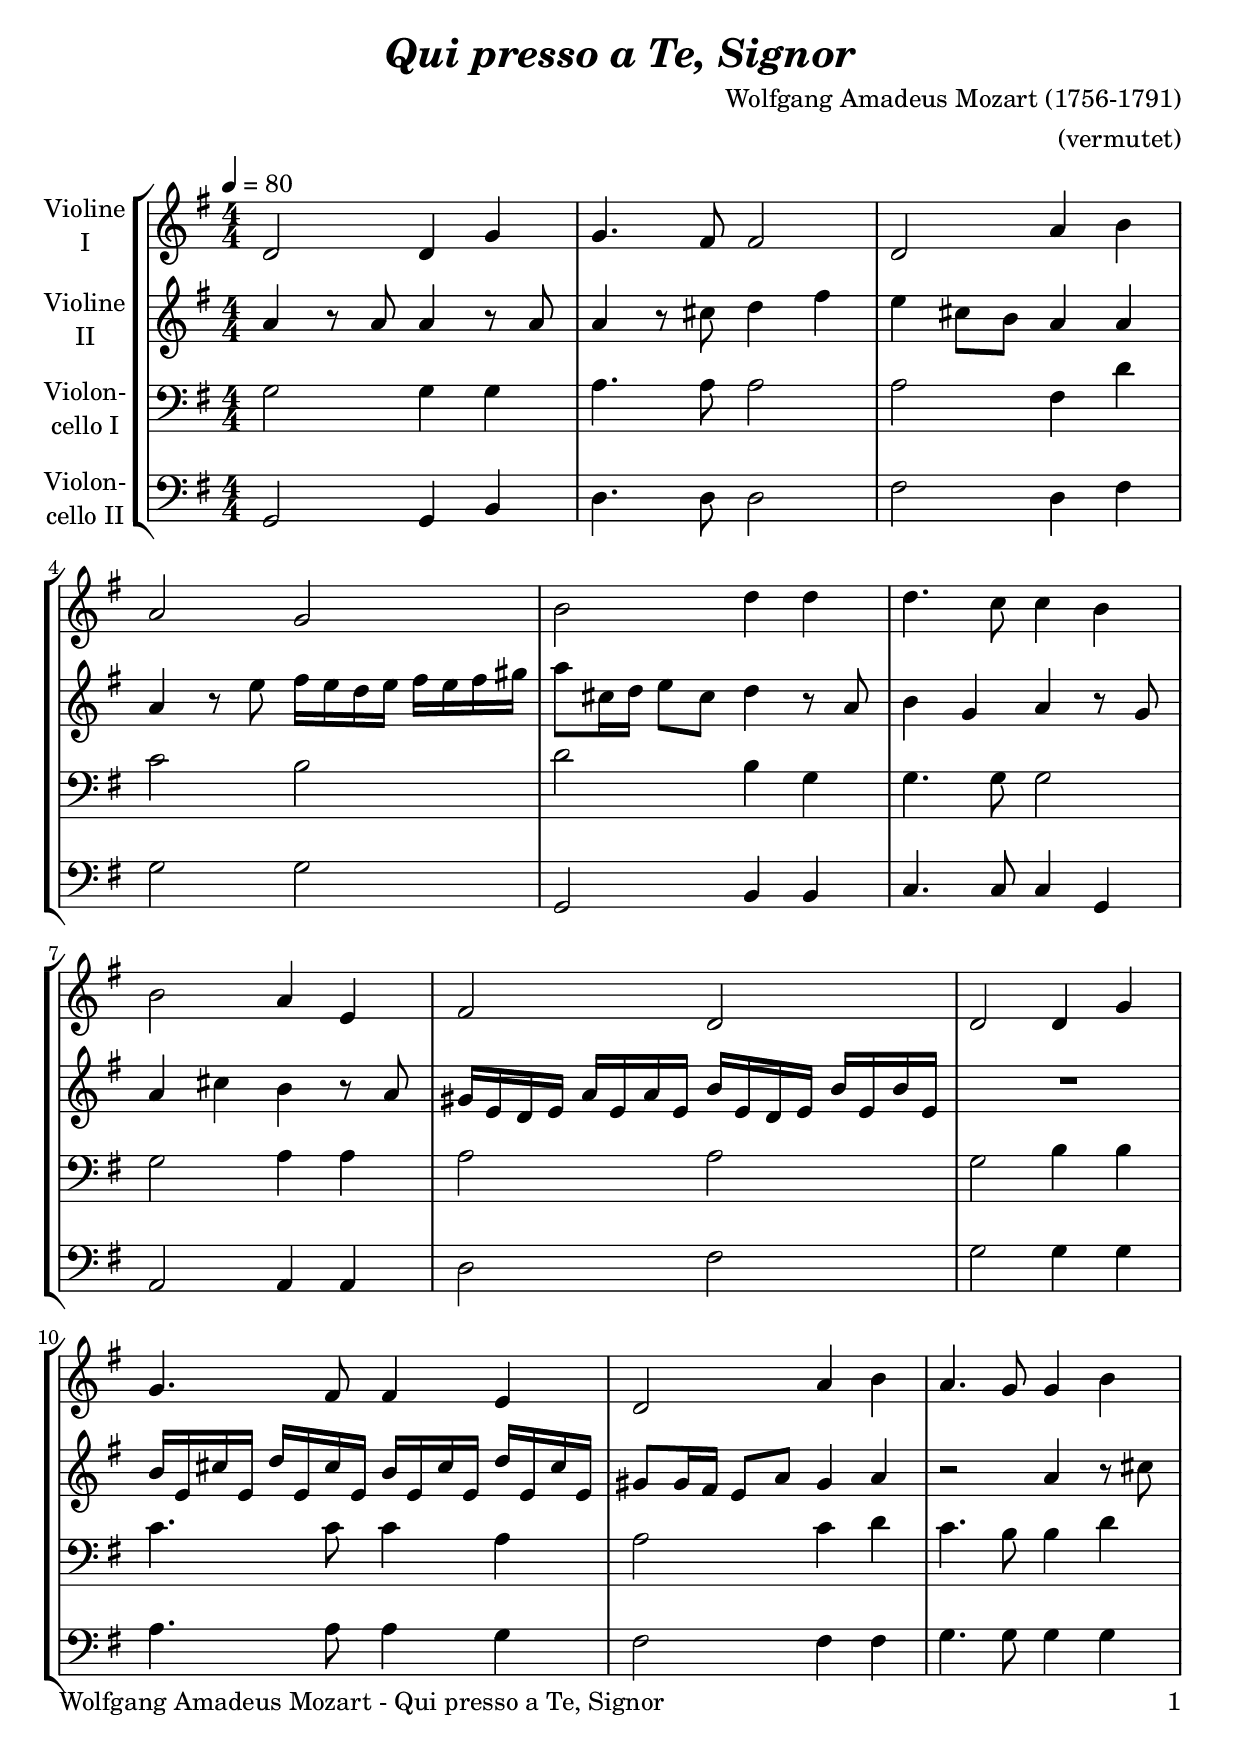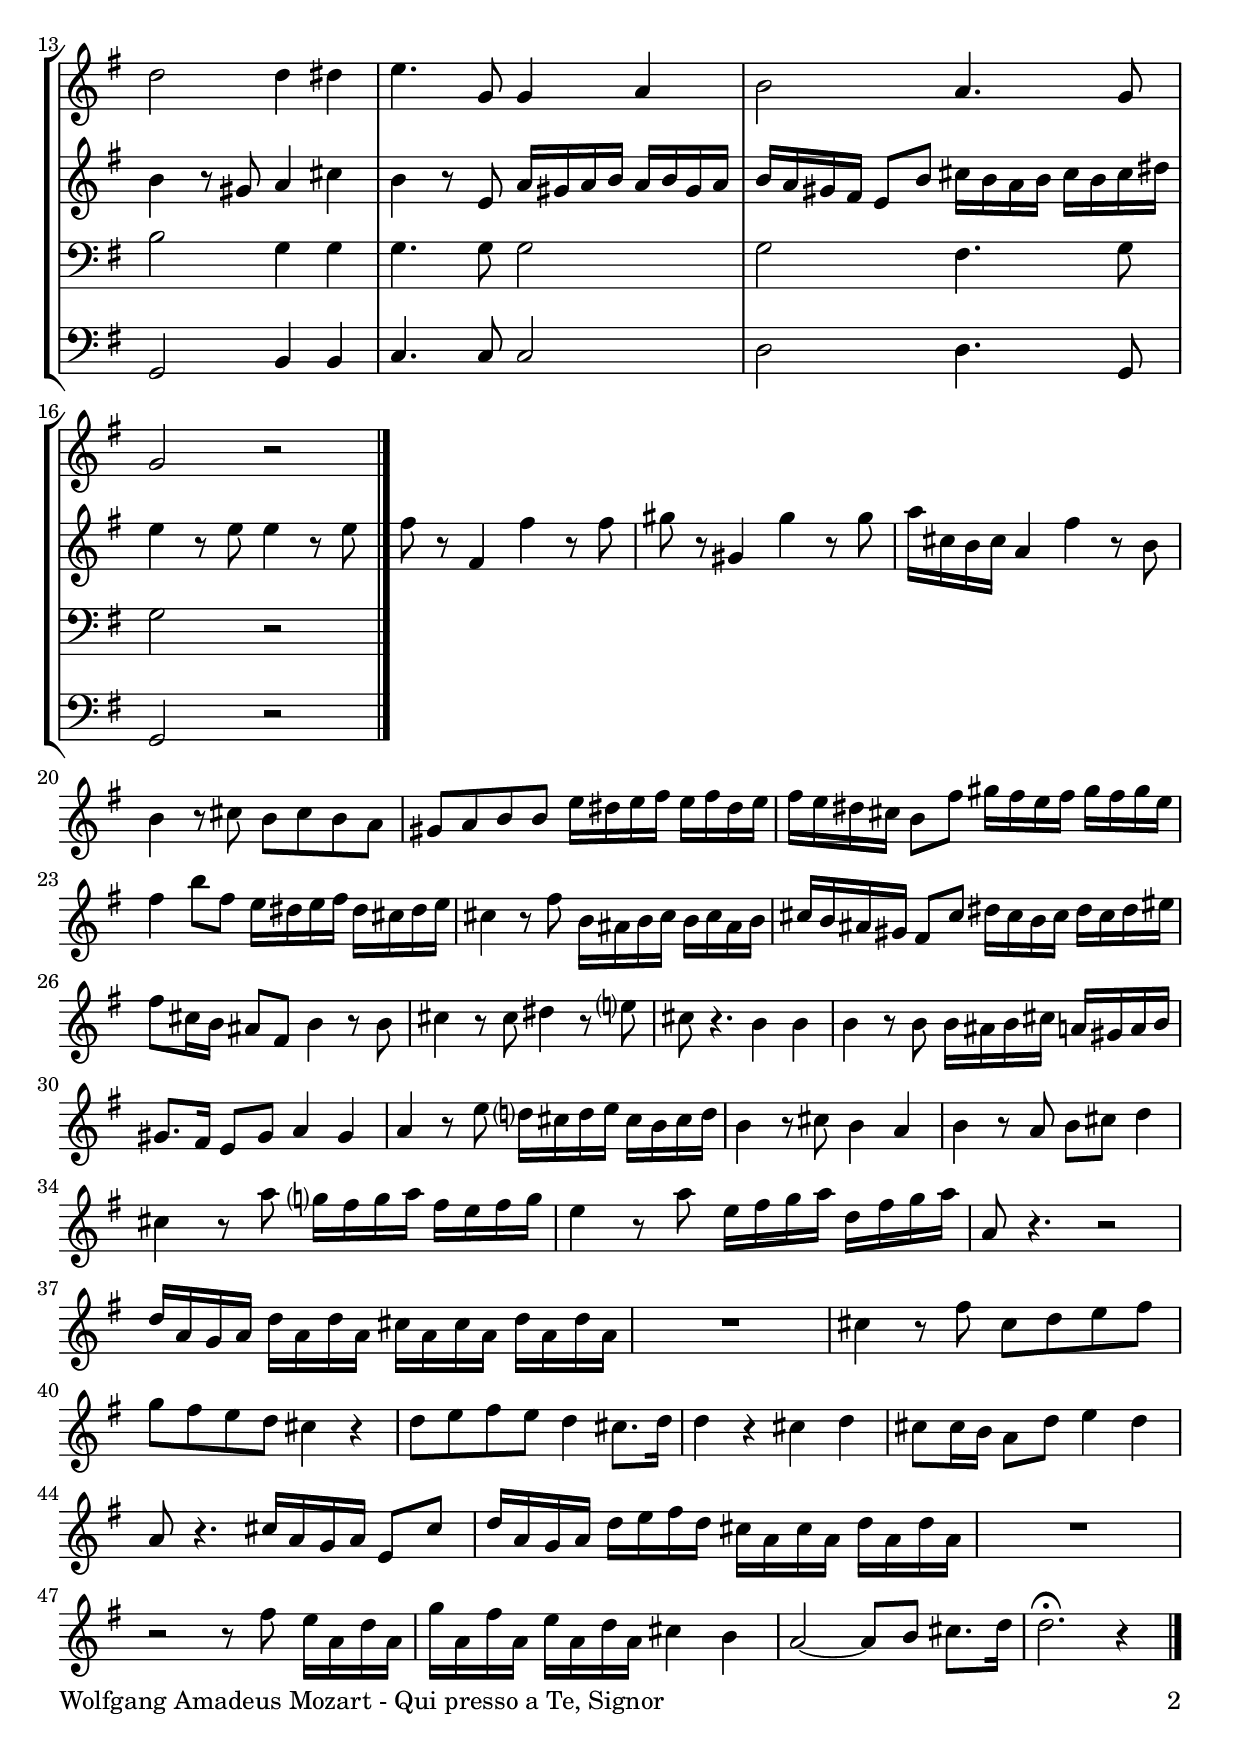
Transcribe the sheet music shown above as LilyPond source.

\version "2.24.1"
\include "deutsch.ly"

#(set-global-staff-size 22)

\header {
  title     = \markup \bold \italic "Qui presso a Te, Signor"
  composer  = "Wolfgang Amadeus Mozart (1756-1791)"
  arranger  = "(vermutet)"
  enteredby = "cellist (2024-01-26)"
%  piece     = ""
}

voiceconsts = {
  \key g \major
  \time 4/4
  \clef "treble"
  \numericTimeSignature
  \compressEmptyMeasures
  % Set default beaming for all staves
%  \set Timing.beamExceptions = #'()
%  \set Timing.baseMoment     = #(ly:make-moment 1 4)
%  \set Timing.beatStructure  = #'(1 1 1)
  \tempo 4=80
}

mist = "string ensemble 1"
mivl = "violin"
miba = "cello"
mipz = "pizzicato strings"

va = \relative c' {
  \voiceconsts

  d2 d4 g
  g4. fis8 fis2
  d a'4 h
  a2 g
  h d4 d

  d4. c8 c4 h
  h2 a4 e
  fis2 d
  d d4 g
  g4. fis8 fis4 e

  d2 a'4 h
  a4. g8 g4 h
  d2 d4 dis
  e4. g,8 g4 a
  h2 a4. g8
  g2 r \bar "|."
}

\include "v2.ily"
vc = \relative c' {
  \voiceconsts
  \clef "bass"

  g2 g4 g
  a4. a8 a2
  a fis4 d'
  c2 h
  d h4 g

  g4. g8 g2
  g a4 a
  a2 a
  g h4 h
  c4. c8 c4 a

  a2 c4 d
  c4. h8 h4 d
  h2 g4 g
  g4. g8 g2
  g fis4. g8
  g2 r \bar "|."
}

vd = \relative c {
  \voiceconsts
  \clef "bass"

  g2 g4 h
  d4. d8 d2
  fis d4 fis
  g2 g
  g, h4 h

  c4. c8 c4 g
  a2 a4 a
  d2 fis
  g g4 g
  a4. a8 a4 g

  fis2 fis4 fis
  g4. g8 g4 g
  g,2 h4 h
  c4. c8 c2
  d d4. g,8
  g2 r \bar "|."
}


music = \new StaffGroup <<
      \new Staff {
	\set Staff.midiInstrument = \mivl
	\set Staff.instrumentName = \markup \center-column { "Violine" "I" }
	\transpose g g { \va }
      }

      \new Staff {
	\set Staff.midiInstrument = \mivl
	\set Staff.instrumentName = \markup \center-column { "Violine" "II" }
	\transpose g g { \vb }
      }

      \new Staff {
	\set Staff.midiInstrument = \miba
	\set Staff.instrumentName = \markup \center-column { "Violon-" "cello I" }
	\transpose g g { \vc }
      }

      \new Staff {
	\set Staff.midiInstrument = \miba
	\set Staff.instrumentName = \markup \center-column { "Violon-" "cello II" }
	\transpose g g { \vd }
      }
>>

\book {
  \paper {
    print-page-number = ##t
    print-first-page-number = ##t
    ragged-last-bottom = ##f
    oddHeaderMarkup = \markup \null
    evenHeaderMarkup = \markup \null
    oddFooterMarkup = \markup {
      \fill-line {
        \if \should-print-page-number
        "Wolfgang Amadeus Mozart - Qui presso a Te, Signor" \fromproperty #'page:page-number-string
      }
    }
    evenFooterMarkup = \oddFooterMarkup
  } \score {
    \music
    \layout {}
  }

  \score {
    \unfoldRepeats \music

    \midi {
      \context {
        \Score
      }
    }
  }
}